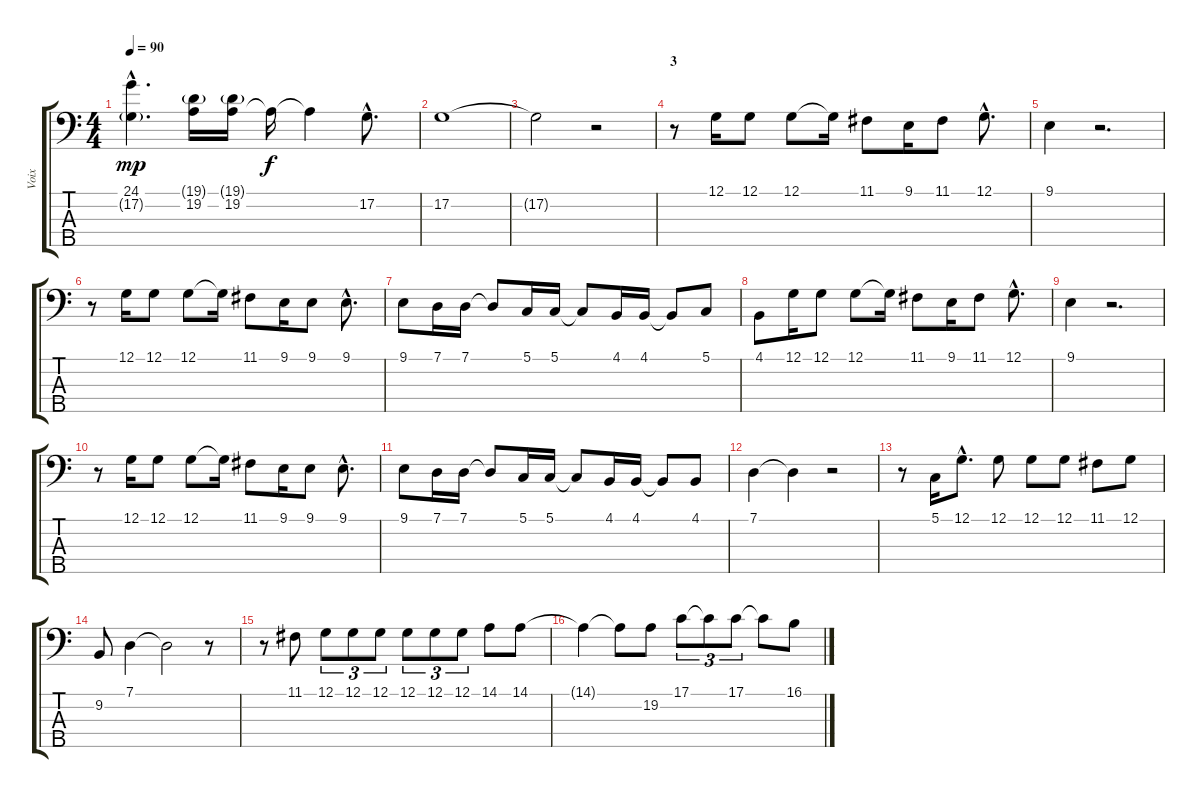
\track ("Voix" "Voix") {instrument flute}
\staff {score tabs}
\tuning (G2 D2 A1 E1 B0) {hide}
\ts (4 4)
\tempo 90
\clef f4
\ks c
(24.1{hac} 17.2{g hac}).4{d dy mp} (19.1{g} 19.2).16 (19.1{g} 19.2).16 19.2{t}.16{dy f} 19.2{t}.4 17.2{hac}.8{d} |
17.2.1 |
17.2{t}.2 r.2 |
\section ("" "3")
r.8 12.1.16 12.1.8 12.1.8 12.1{t}.16 11.1.8 9.1.16 11.1.8 12.1{hac}.8{d} |
9.1.4 r.2{d} |
r.8 12.1.16 12.1.8 12.1.8 12.1{t}.16 11.1.8 9.1.16 9.1.8 9.1{hac}.8{d} |
9.1.8 7.1.16 7.1.16 7.1{t}.8 5.1.16 5.1.16 5.1{t}.8 4.1.16 4.1.16 4.1{t}.8 5.1.8 |
4.1.8 12.1.16 12.1.8 12.1.8 12.1{t}.16 11.1.8 9.1.16 11.1.8 12.1{hac}.8{d} |
9.1.4 r.2{d} |
r.8 12.1.16 12.1.8 12.1.8 12.1{t}.16 11.1.8 9.1.16 9.1.8 9.1{hac}.8{d} |
9.1.8 7.1.16 7.1.16 7.1{t}.8 5.1.16 5.1.16 5.1{t}.8 4.1.16 4.1.16 4.1{t}.8 4.1.8 |
7.1.4 7.1{t}.4 r.2 |
r.8 5.1.16 12.1{hac}.8{d} 12.1.8 12.1.8 12.1.8 11.1.8 12.1.8 |
9.2.8 7.1.4 7.1{t}.2 r.8 |
r.8 11.1.8 12.1.8{tu (3 2)} 12.1.8{tu (3 2)} 12.1.8{tu (3 2)} 12.1.8{tu (3 2)} 12.1.8{tu (3 2)} 12.1.8{tu (3 2)} 14.1.8 14.1.8 |
14.1{t}.4 14.1{t}.8 19.2.8 17.1.8{tu (3 2)} 17.1{t}.8{tu (3 2)} 17.1.8{tu (3 2)} 17.1{t}.8 16.1.8
